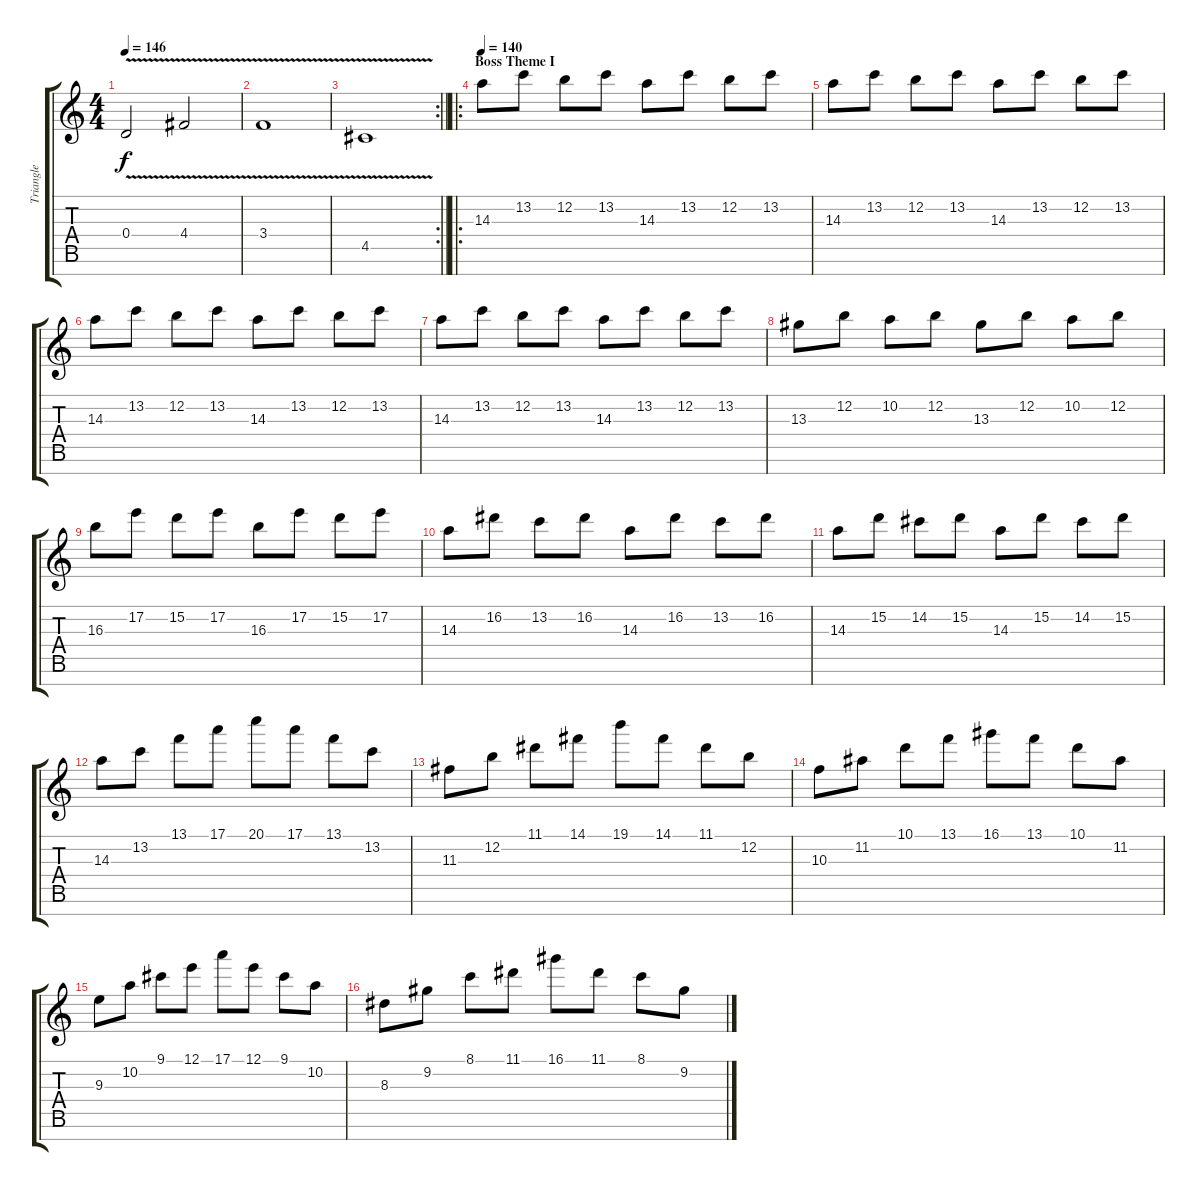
\track ("Triangle" "Triangle") {instrument electricbassfinger}
\staff {score tabs}
\tuning (E4 B3 G3 D3 A2 E2 B1) {hide}
\ts (4 4)
\tempo 146
\clef g2
\ks c
0.4{v}.2{dy f} 4.4{v}.2 |
3.4{v}.1 |
\rc 2
\barLineRight lightlight
4.5{v}.1 |
\ro
\section ("" "Boss Theme I")
\tempo 140
14.3.8{volume 13 instrument overdrivenguitar} 13.2.8 12.2.8 13.2.8 14.3.8 13.2.8 12.2.8 13.2.8 |
14.3.8 13.2.8 12.2.8 13.2.8 14.3.8 13.2.8 12.2.8 13.2.8 |
14.3.8 13.2.8 12.2.8 13.2.8 14.3.8 13.2.8 12.2.8 13.2.8 |
14.3.8 13.2.8 12.2.8 13.2.8 14.3.8 13.2.8 12.2.8 13.2.8 |
13.3.8 12.2.8 10.2.8 12.2.8 13.3.8 12.2.8 10.2.8 12.2.8 |
16.3.8 17.2.8 15.2.8 17.2.8 16.3.8 17.2.8 15.2.8 17.2.8 |
14.3.8 16.2.8 13.2.8 16.2.8 14.3.8 16.2.8 13.2.8 16.2.8 |
14.3.8 15.2.8 14.2.8 15.2.8 14.3.8 15.2.8 14.2.8 15.2.8 |
14.3.8 13.2.8 13.1.8 17.1.8 20.1.8 17.1.8 13.1.8 13.2.8 |
11.3.8 12.2.8 11.1.8 14.1.8 19.1.8 14.1.8 11.1.8 12.2.8 |
10.3.8 11.2.8 10.1.8 13.1.8 16.1.8 13.1.8 10.1.8 11.2.8 |
9.3.8 10.2.8 9.1.8 12.1.8 17.1.8 12.1.8 9.1.8 10.2.8 |
8.3.8 9.2.8 8.1.8 11.1.8 16.1.8 11.1.8 8.1.8 9.2.8
